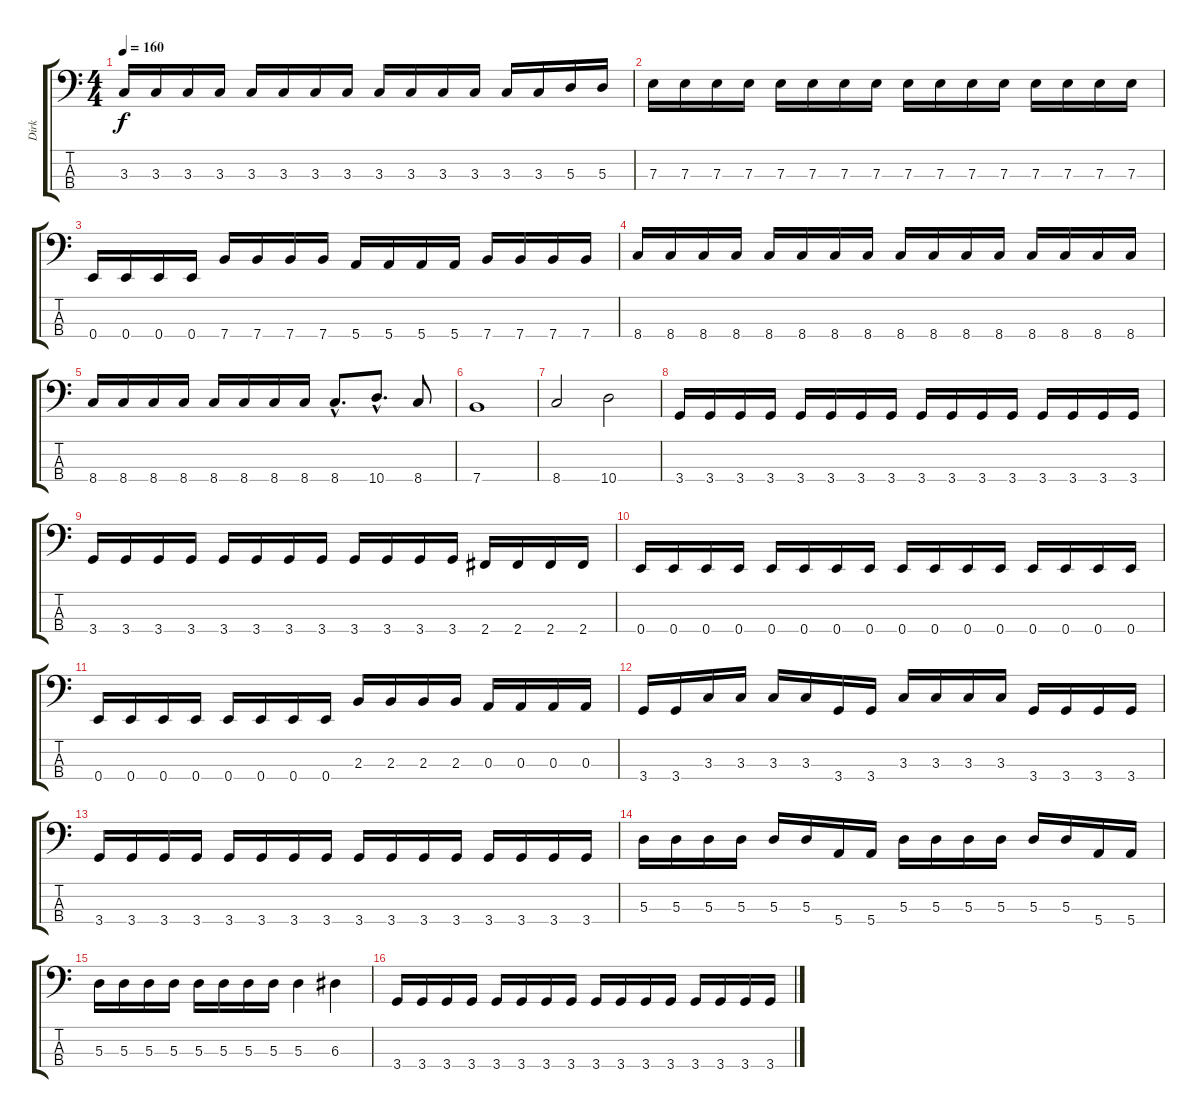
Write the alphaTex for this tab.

\track ("Dirk" "Dirk") {instrument electricbasspick}
\staff {score tabs}
\tuning (G2 D2 A1 E1) {hide}
\ts (4 4)
\tempo 160
\clef f4
\ks c
3.3.16{dy f} 3.3.16 3.3.16 3.3.16 3.3.16 3.3.16 3.3.16 3.3.16 3.3.16 3.3.16 3.3.16 3.3.16 3.3.16 3.3.16 5.3.16 5.3.16 |
7.3.16 7.3.16 7.3.16 7.3.16 7.3.16 7.3.16 7.3.16 7.3.16 7.3.16 7.3.16 7.3.16 7.3.16 7.3.16 7.3.16 7.3.16 7.3.16 |
0.4.16 0.4.16 0.4.16 0.4.16 7.4.16 7.4.16 7.4.16 7.4.16 5.4.16 5.4.16 5.4.16 5.4.16 7.4.16 7.4.16 7.4.16 7.4.16 |
8.4.16 8.4.16 8.4.16 8.4.16 8.4.16 8.4.16 8.4.16 8.4.16 8.4.16 8.4.16 8.4.16 8.4.16 8.4.16 8.4.16 8.4.16 8.4.16 |
8.4.16 8.4.16 8.4.16 8.4.16 8.4.16 8.4.16 8.4.16 8.4.16 8.4{hac}.8{d} 10.4{hac}.8{d} 8.4.8 |
7.4.1 |
8.4.2 10.4.2 |
3.4.16 3.4.16 3.4.16 3.4.16 3.4.16 3.4.16 3.4.16 3.4.16 3.4.16 3.4.16 3.4.16 3.4.16 3.4.16 3.4.16 3.4.16 3.4.16 |
3.4.16 3.4.16 3.4.16 3.4.16 3.4.16 3.4.16 3.4.16 3.4.16 3.4.16 3.4.16 3.4.16 3.4.16 2.4.16 2.4.16 2.4.16 2.4.16 |
0.4.16 0.4.16 0.4.16 0.4.16 0.4.16 0.4.16 0.4.16 0.4.16 0.4.16 0.4.16 0.4.16 0.4.16 0.4.16 0.4.16 0.4.16 0.4.16 |
0.4.16 0.4.16 0.4.16 0.4.16 0.4.16 0.4.16 0.4.16 0.4.16 2.3.16 2.3.16 2.3.16 2.3.16 0.3.16 0.3.16 0.3.16 0.3.16 |
3.4.16 3.4.16 3.3.16 3.3.16 3.3.16 3.3.16 3.4.16 3.4.16 3.3.16 3.3.16 3.3.16 3.3.16 3.4.16 3.4.16 3.4.16 3.4.16 |
3.4.16 3.4.16 3.4.16 3.4.16 3.4.16 3.4.16 3.4.16 3.4.16 3.4.16 3.4.16 3.4.16 3.4.16 3.4.16 3.4.16 3.4.16 3.4.16 |
5.3.16 5.3.16 5.3.16 5.3.16 5.3.16 5.3.16 5.4.16 5.4.16 5.3.16 5.3.16 5.3.16 5.3.16 5.3.16 5.3.16 5.4.16 5.4.16 |
5.3.16 5.3.16 5.3.16 5.3.16 5.3.16 5.3.16 5.3.16 5.3.16 5.3.4 6.3.4 |
3.4.16 3.4.16 3.4.16 3.4.16 3.4.16 3.4.16 3.4.16 3.4.16 3.4.16 3.4.16 3.4.16 3.4.16 3.4.16 3.4.16 3.4.16 3.4.16
